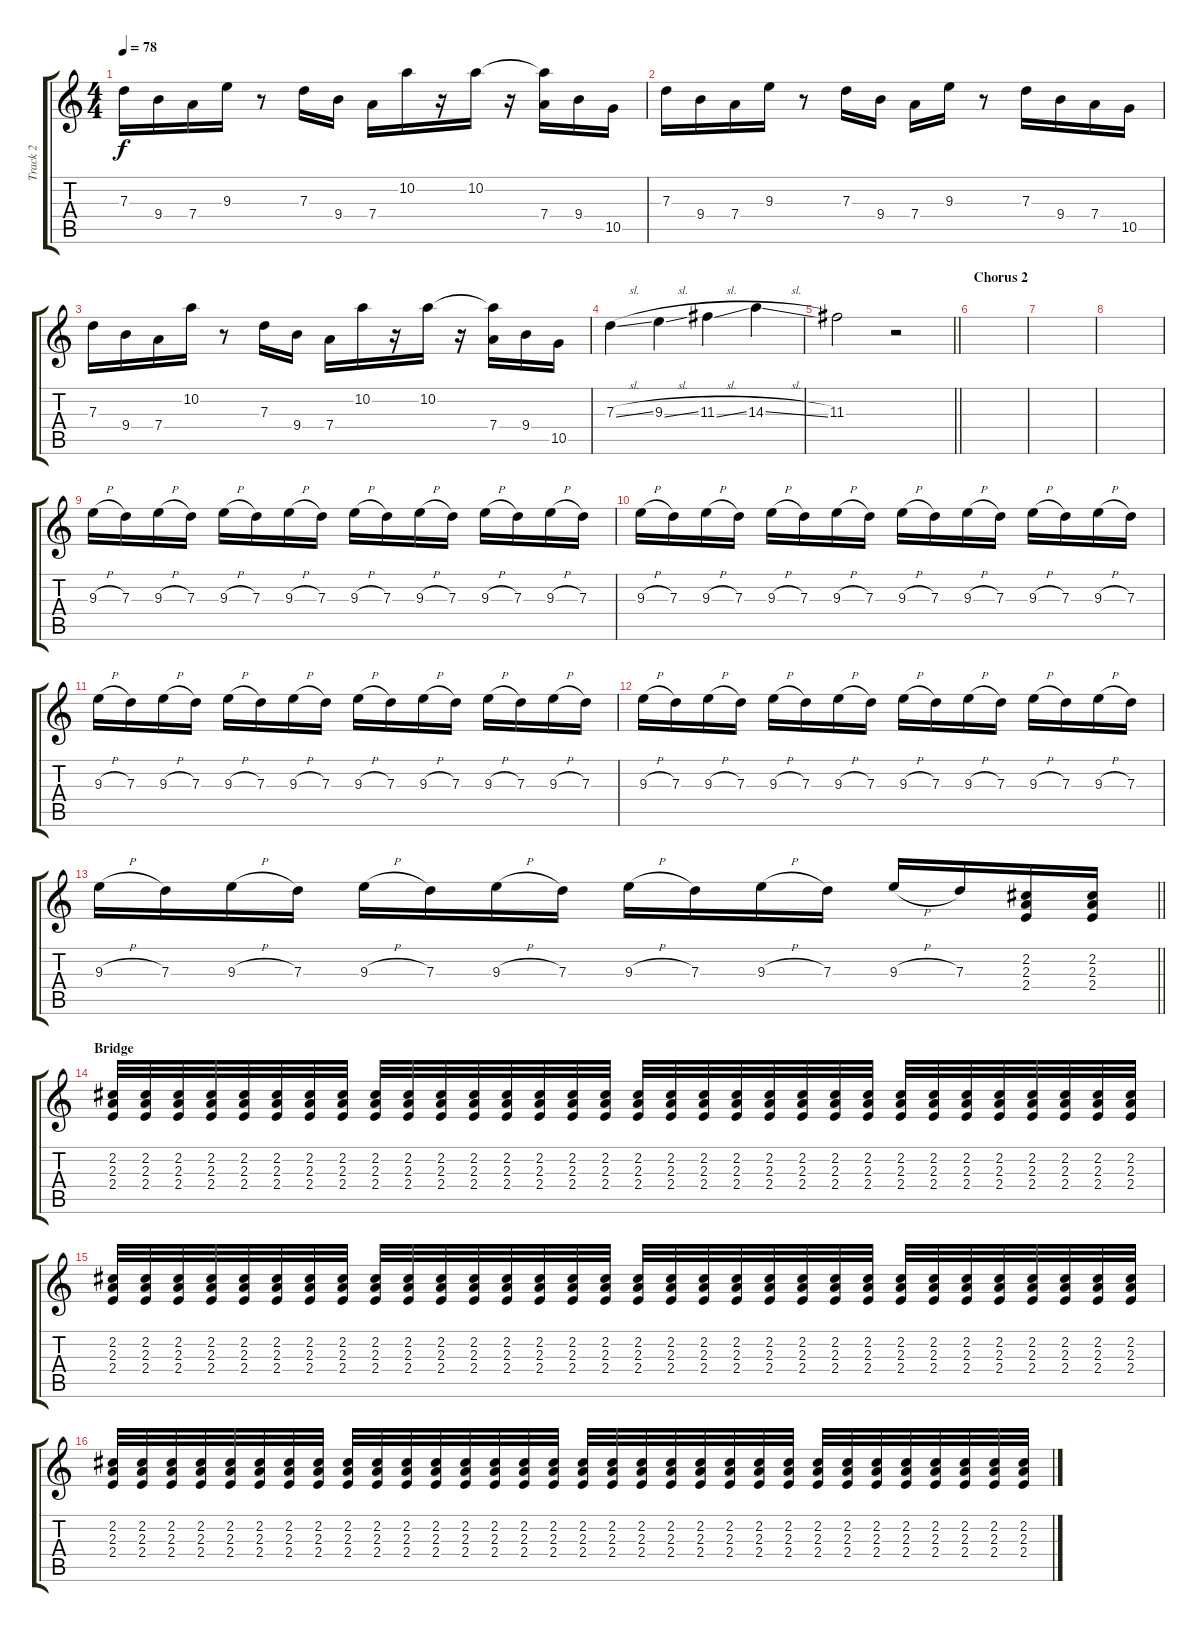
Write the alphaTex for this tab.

\track ("Track 2" "Track 2") {instrument distortionguitar}
\staff {score tabs}
\tuning (E4 B3 G3 D3 A2 D2) {hide}
\ts (4 4)
\tempo 78
\clef g2
\ks c
7.3.16{dy f} 9.4.16 7.4.16 9.3.16 r.8 7.3.16 9.4.16 7.4.16 10.2.16 r.16 10.2.16 r.16 (10.2{t} 7.4).16 9.4.16 10.5.16 |
7.3.16{instrument distortionguitar} 9.4.16 7.4.16 9.3.16 r.8 7.3.16 9.4.16 7.4.16 9.3.16 r.8 7.3.16 9.4.16 7.4.16 10.5.16 |
7.3.16 9.4.16 7.4.16 10.2.16 r.8 7.3.16 9.4.16 7.4.16 10.2.16 r.16 10.2.16 r.16 (10.2{t} 7.4).16 9.4.16 10.5.16 |
7.3{sl}.4{volume 13 instrument distortionguitar} 9.3{sl}.4 11.3{sl}.4 14.3{sl}.4 |
\barLineRight lightlight
11.3.2 r.2 |
\section ("" "Chorus 2")
|
|
|
9.3{h}.16{volume 10} 7.3.16 9.3{h}.16 7.3.16 9.3{h}.16 7.3.16 9.3{h}.16 7.3.16 9.3{h}.16 7.3.16 9.3{h}.16 7.3.16 9.3{h}.16 7.3.16 9.3{h}.16 7.3.16 |
9.3{h}.16 7.3.16 9.3{h}.16 7.3.16 9.3{h}.16 7.3.16 9.3{h}.16 7.3.16 9.3{h}.16 7.3.16 9.3{h}.16 7.3.16 9.3{h}.16 7.3.16 9.3{h}.16 7.3.16 |
9.3{h}.16 7.3.16 9.3{h}.16 7.3.16 9.3{h}.16 7.3.16 9.3{h}.16 7.3.16 9.3{h}.16 7.3.16 9.3{h}.16 7.3.16 9.3{h}.16 7.3.16 9.3{h}.16 7.3.16 |
9.3{h}.16 7.3.16 9.3{h}.16 7.3.16 9.3{h}.16 7.3.16 9.3{h}.16 7.3.16 9.3{h}.16 7.3.16 9.3{h}.16 7.3.16 9.3{h}.16 7.3.16 9.3{h}.16 7.3.16 |
\barLineRight lightlight
9.3{h}.16 7.3.16 9.3{h}.16 7.3.16 9.3{h}.16 7.3.16 9.3{h}.16 7.3.16 9.3{h}.16 7.3.16 9.3{h}.16 7.3.16 9.3{h}.16 7.3.16 (2.2 2.3 2.4).16 (2.2 2.3 2.4).16 |
\section ("" "Bridge")
(2.2 2.3 2.4).32{volume 10 instrument distortionguitar} (2.2 2.3 2.4).32 (2.2 2.3 2.4).32 (2.2 2.3 2.4).32 (2.2 2.3 2.4).32 (2.2 2.3 2.4).32 (2.2 2.3 2.4).32 (2.2 2.3 2.4).32 (2.2 2.3 2.4).32 (2.2 2.3 2.4).32 (2.2 2.3 2.4).32 (2.2 2.3 2.4).32 (2.2 2.3 2.4).32 (2.2 2.3 2.4).32 (2.2 2.3 2.4).32 (2.2 2.3 2.4).32 (2.2 2.3 2.4).32 (2.2 2.3 2.4).32 (2.2 2.3 2.4).32 (2.2 2.3 2.4).32 (2.2 2.3 2.4).32 (2.2 2.3 2.4).32 (2.2 2.3 2.4).32 (2.2 2.3 2.4).32 (2.2 2.3 2.4).32 (2.2 2.3 2.4).32 (2.2 2.3 2.4).32 (2.2 2.3 2.4).32 (2.2 2.3 2.4).32 (2.2 2.3 2.4).32 (2.2 2.3 2.4).32 (2.2 2.3 2.4).32 |
(2.2 2.3 2.4).32 (2.2 2.3 2.4).32 (2.2 2.3 2.4).32 (2.2 2.3 2.4).32 (2.2 2.3 2.4).32 (2.2 2.3 2.4).32 (2.2 2.3 2.4).32 (2.2 2.3 2.4).32 (2.2 2.3 2.4).32 (2.2 2.3 2.4).32 (2.2 2.3 2.4).32 (2.2 2.3 2.4).32 (2.2 2.3 2.4).32 (2.2 2.3 2.4).32 (2.2 2.3 2.4).32 (2.2 2.3 2.4).32 (2.2 2.3 2.4).32 (2.2 2.3 2.4).32 (2.2 2.3 2.4).32 (2.2 2.3 2.4).32 (2.2 2.3 2.4).32 (2.2 2.3 2.4).32 (2.2 2.3 2.4).32 (2.2 2.3 2.4).32 (2.2 2.3 2.4).32 (2.2 2.3 2.4).32 (2.2 2.3 2.4).32 (2.2 2.3 2.4).32 (2.2 2.3 2.4).32 (2.2 2.3 2.4).32 (2.2 2.3 2.4).32 (2.2 2.3 2.4).32 |
(2.2 2.3 2.4).32{volume 10} (2.2 2.3 2.4).32 (2.2 2.3 2.4).32 (2.2 2.3 2.4).32 (2.2 2.3 2.4).32 (2.2 2.3 2.4).32 (2.2 2.3 2.4).32 (2.2 2.3 2.4).32 (2.2 2.3 2.4).32 (2.2 2.3 2.4).32 (2.2 2.3 2.4).32 (2.2 2.3 2.4).32 (2.2 2.3 2.4).32 (2.2 2.3 2.4).32 (2.2 2.3 2.4).32 (2.2 2.3 2.4).32 (2.2 2.3 2.4).32 (2.2 2.3 2.4).32 (2.2 2.3 2.4).32 (2.2 2.3 2.4).32 (2.2 2.3 2.4).32 (2.2 2.3 2.4).32 (2.2 2.3 2.4).32 (2.2 2.3 2.4).32 (2.2 2.3 2.4).32 (2.2 2.3 2.4).32 (2.2 2.3 2.4).32 (2.2 2.3 2.4).32 (2.2 2.3 2.4).32 (2.2 2.3 2.4).32 (2.2 2.3 2.4).32 (2.2 2.3 2.4).32
